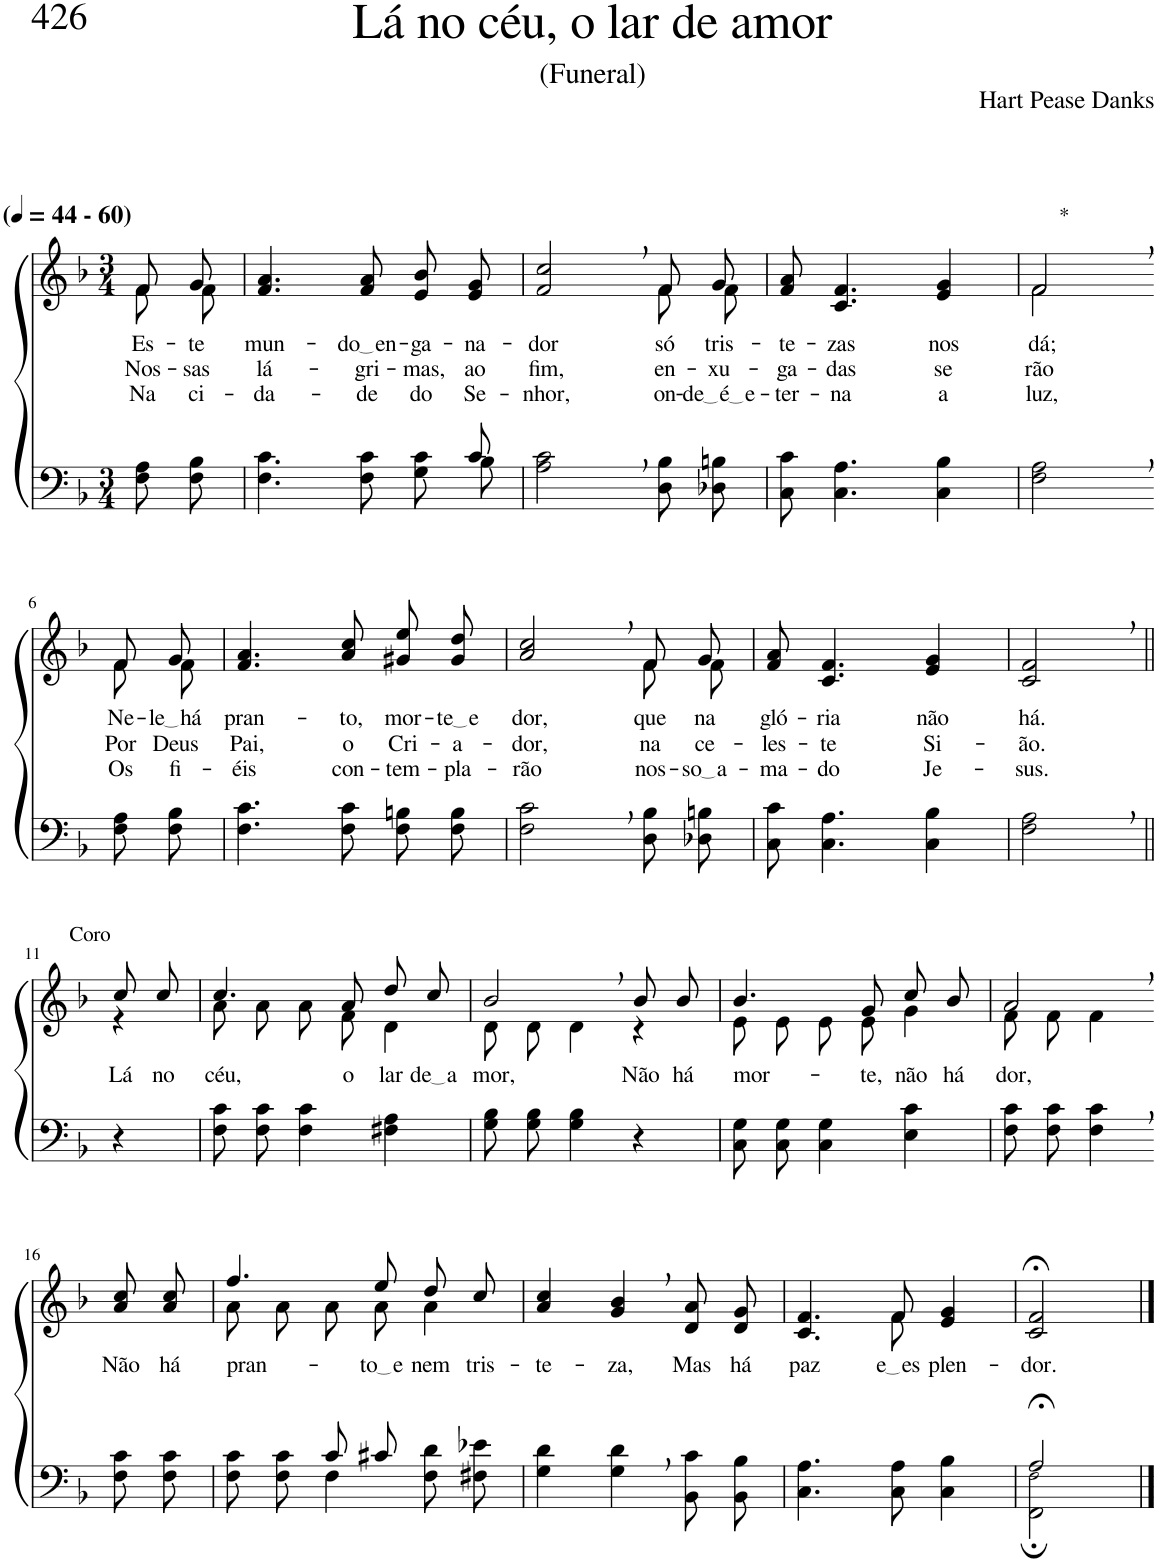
**kern	**kern	**text	**text	**text
*part2	*part1	*part1	*part1	*part1
*staff2	*staff1	*staff1	*staff1	*staff1
*I"Parte III e IV	*I"Parte I e II	*	*	*
*clefF4	*clefG2	*	*	*
*Trd1c2	*Trd1c2	*	*	*
*k[b-]	*k[b-]	*	*	*
*M3/4	*M3/4	*	*	*
*MM44	*MM44	*	*	*
=1	=1	=1	=1	=1
*	*^	*	*	*
!	!LO:TX:a:B:t=(	!	!	!	!
!	!LO:TX:a:B:t=- 60)	!	!	!	!
!	!	!	!LO:LY:b	!LO:LY:b	!LO:LY:b
8F\ 8A\L	8f/L	8f\L	Es-	Nos-	Na
!	!	!	!LO:LY:b	!LO:LY:b	!LO:LY:b
8F\ 8B-\J	8g/J	8f\J	-te	-sas	ci-
=2	=2	=2	=2	=2	=2
*^	*	*	*	*	*
!	!	!	!	!LO:LY:b	!LO:LY:b	!LO:LY:b
*	*	*v	*v	*	*	*
2ryy	4.F\ 4.c\	4.f/ 4.a/	mun-	lá-	-da-
!	!	!	!LO:LY:b	!LO:LY:b	!LO:LY:b
.	8F\ 8c\	8f/ 8a/	do en	-gri-	-de
!	!	!	!LO:LY:b	!LO:LY:b	!LO:LY:b
8ryy	8G\ 8c\L	8e/ 8b-/L	-ga-	-mas,	do
!	!	!	!LO:LY:b	!LO:LY:b	!LO:LY:b
8c/	8B-\J	8e/ 8g/J	-na-	ao	Se-
=3	=3	=3	=3	=3	=3
!	!	!	!LO:LY:b	!LO:LY:b	!LO:LY:b
*v	*v	*^	*	*	*
2A\, 2c\,	2f/, 2cc/,	2ryy	-dor	fim,	-nhor,
!	!	!	!LO:LY:b	!LO:LY:b	!LO:LY:b
8D\ 8B-\L	8f/L	8f\L	só	en-	on-
!	!	!	!LO:LY:b	!LO:LY:b	!LO:LY:b
8D-X\ 8Bn\J	8g/J	8f\J	tris-	-xu-	de é e
=4	=4	=4	=4	=4	=4
!	!	!	!LO:LY:b	!LO:LY:b	!LO:LY:b
*	*v	*v	*	*	*
8C\ 8c\	8f/ 8a/	-te-	-ga-	-ter-
!	!	!LO:LY:b	!LO:LY:b	!LO:LY:b
4.C\ 4.A\	4.c/ 4.f/	-zas	-das	-na
!	!	!LO:LY:b	!LO:LY:b	!LO:LY:b
4C\ 4B-\	4e/ 4g/	nos	se-	a
=5	=5	=5	=5	=5
!	!LO:TX:a:t=*	!	!	!
!	!	!LO:LY:b	!	!
*	*^	*	*	*
!	!	!	!	!LO:LY:b	!LO:LY:b
2F\, 2A\,	2f,/	2f\	.	-rão	luz,
!!LO:LB:g=z	!!
=6-	=6-	=6-	=6-	=6-	=6-
!	!	!	!LO:LY:b	!LO:LY:b	!LO:LY:b
8F\ 8A\L	8f/L	8f\L	Ne-	Por	Os
!	!	!	!LO:LY:b	!LO:LY:b	!LO:LY:b
8F\ 8B-\J	8g/J	8f\J	le há	Deus	fi-
=7	=7	=7	=7	=7	=7
!	!	!	!LO:LY:b	!LO:LY:b	!LO:LY:b
*	*v	*v	*	*	*
4.F\ 4.c\	4.f/ 4.a/	pran-	Pai,	-éis
!	!	!LO:LY:b	!LO:LY:b	!LO:LY:b
8F\ 8c\	8a/ 8cc/	-to,	o	con-
!	!	!LO:LY:b	!LO:LY:b	!LO:LY:b
8F\ 8Bn\L	8g#X\ 8ee\L	mor-	Cri-	-tem-
!	!	!LO:LY:b	!LO:LY:b	!LO:LY:b
8F\ 8B\J	8g#\ 8dd\J	te e	-a-	-pla-
=8	=8	=8	=8	=8
!	!	!LO:LY:b	!LO:LY:b	!LO:LY:b
*	*^	*	*	*
2F\, 2c\,	2a/, 2cc/,	2ryy	dor,	-dor,	-rão
!	!	!	!LO:LY:b	!LO:LY:b	!LO:LY:b
8D\ 8B-\L	8f/L	8f\L	que	na	nos-
!	!	!	!LO:LY:b	!LO:LY:b	!LO:LY:b
8D-X\ 8Bn\J	8g/J	8f\J	na	ce-	so a
=9	=9	=9	=9	=9	=9
!	!	!	!LO:LY:b	!LO:LY:b	!LO:LY:b
*	*v	*v	*	*	*
8C\ 8c\	8f/ 8a/	gló-	-les-	-ma-
!	!	!LO:LY:b	!LO:LY:b	!LO:LY:b
4.C\ 4.A\	4.c/ 4.f/	-ria	-te	-do
!	!	!LO:LY:b	!LO:LY:b	!LO:LY:b
4C\ 4B-\	4e/ 4g/	não	Si-	Je-
=10	=10	=10	=10	=10
!	!	!LO:LY:b	!LO:LY:b	!LO:LY:b
2F\, 2A\,	2c/, 2f/,	há.	-ão.	-sus.
!!LO:LB:g=z
=11||	=11||	=11||	=11||	=11||
!	!LO:TX:a:t=Coro	!	!	!
!	!	!LO:LY:b	!	!
*	*^	*	*	*
4r	8cc/L	4r	Lá	.	.
!	!	!	!LO:LY:b	!	!
.	8cc/J	.	no	.	.
=12	=12	=12	=12	=12	=12
!	!	!	!LO:LY:b	!	!
8F\ 8c\L	4.cc/	8a\L	céu,	.	.
8F\ 8c\J	.	8a\J	.	.	.
4F\ 4c\	.	8a\L	.	.	.
!	!	!	!LO:LY:b	!	!
.	8a/	8f\J	o	.	.
!	!	!	!LO:LY:b	!	!
4F#X\ 4A\	8dd/L	4d\	lar	.	.
!	!	!	!LO:LY:b	!	!
.	8cc/J	.	de a	.	.
=13	=13	=13	=13	=13	=13
!	!	!	!LO:LY:b	!	!
8G\ 8B-\L	2b-,/	8d\L	-mor,	.	.
8G\ 8B-\J	.	8d\J	.	.	.
4G\ 4B-\	.	4d\	.	.	.
!	!	!	!LO:LY:b	!	!
4r	8b-/L	4r	Não	.	.
!	!	!	!LO:LY:b	!	!
.	8b-/J	.	há	.	.
=14	=14	=14	=14	=14	=14
!	!	!	!LO:LY:b	!	!
8C\ 8G\L	4.b-/	8e\L	mor-	.	.
8C\ 8G\J	.	8e\J	.	.	.
4C\ 4G\	.	8e\L	.	.	.
!	!	!	!LO:LY:b	!	!
.	8g/	8e\J	te,	.	.
!	!	!	!LO:LY:b	!	!
4E\ 4c\	8cc/L	4g\	-não	.	.
!	!	!	!LO:LY:b	!	!
.	8b-/J	.	há	.	.
=15	=15	=15	=15	=15	=15
!	!	!	!LO:LY:b	!	!
8F\ 8c\L	2a,/	8f\L	dor,	.	.
8F\ 8c\J	.	8f\J	.	.	.
4F\, 4c\,	.	4f\	.	.	.
!!LO:LB:g=z
=16-	=16-	=16-	=16-	=16-	=16-
!	!	!	!LO:LY:b	!	!
*	*v	*v	*	*	*
8F\ 8c\L	8a\ 8cc\L	Não	.	.
!	!	!LO:LY:b	!	!
8F\ 8c\J	8a\ 8cc\J	há	.	.
=17	=17	=17	=17	=17
*^	*^	*	*	*
!	!	!	!	!LO:LY:b	!	!
4ryy	8F\ 8c\L	4.ff/	8a\L	pran-	.	.
.	8F\ 8c\J	.	8a\J	.	.	.
8c/L	4F\	.	8a\L	.	.	.
!	!	!	!	!LO:LY:b	!	!
8c#X/J	.	8ee/	8a\J	to e	.	.
!	!	!	!	!LO:LY:b	!	!
4ryy	8F\ 8d\L	8dd/L	4a\	nem	.	.
!	!	!	!	!LO:LY:b	!	!
.	8F#X\ 8e-X\J	8cc/J	.	tris-	.	.
*	*	*v	*v	*	*	*
=18	=18	=18	=18	=18	=18
!	!	!	!LO:LY:b	!	!
*v	*v	*	*	*	*
4G\ 4d\	4a/ 4cc/	-te-	.	.
!	!	!LO:LY:b	!	!
4G\, 4d\,	4g/, 4b-/,	-za,	.	.
!	!	!LO:LY:b	!	!
8BB-\ 8c\L	8d/ 8a/L	Mas	.	.
!	!	!LO:LY:b	!	!
8BB-\ 8B-\J	8d/ 8g/J	há	.	.
=19	=19	=19	=19	=19
*	*^	*	*	*
!	!	!	!LO:LY:b	!	!
4.C\ 4.A\	4.ryy	4.c/ 4.f/	paz	.	.
!	!	!	!LO:LY:b	!	!
8C\ 8A\	8f\	8f/	e es	.	.
!	!	!	!LO:LY:b	!	!
4C\ 4B-\	4ryy	4e/ 4g/	-plen-	.	.
=20	=20	=20	=20	=20	=20
*^	*	*	*	*	*
!	!	!	!	!LO:LY:b	!	!
*	*	*v	*v	*	*	*
2A;</	2FF\; 2F!\;	2c/;< 2f/;<	-dor.	.	.
*v	*v	*	*	*	*
==	==	==	==	==
*-	*-	*-	*-	*-
